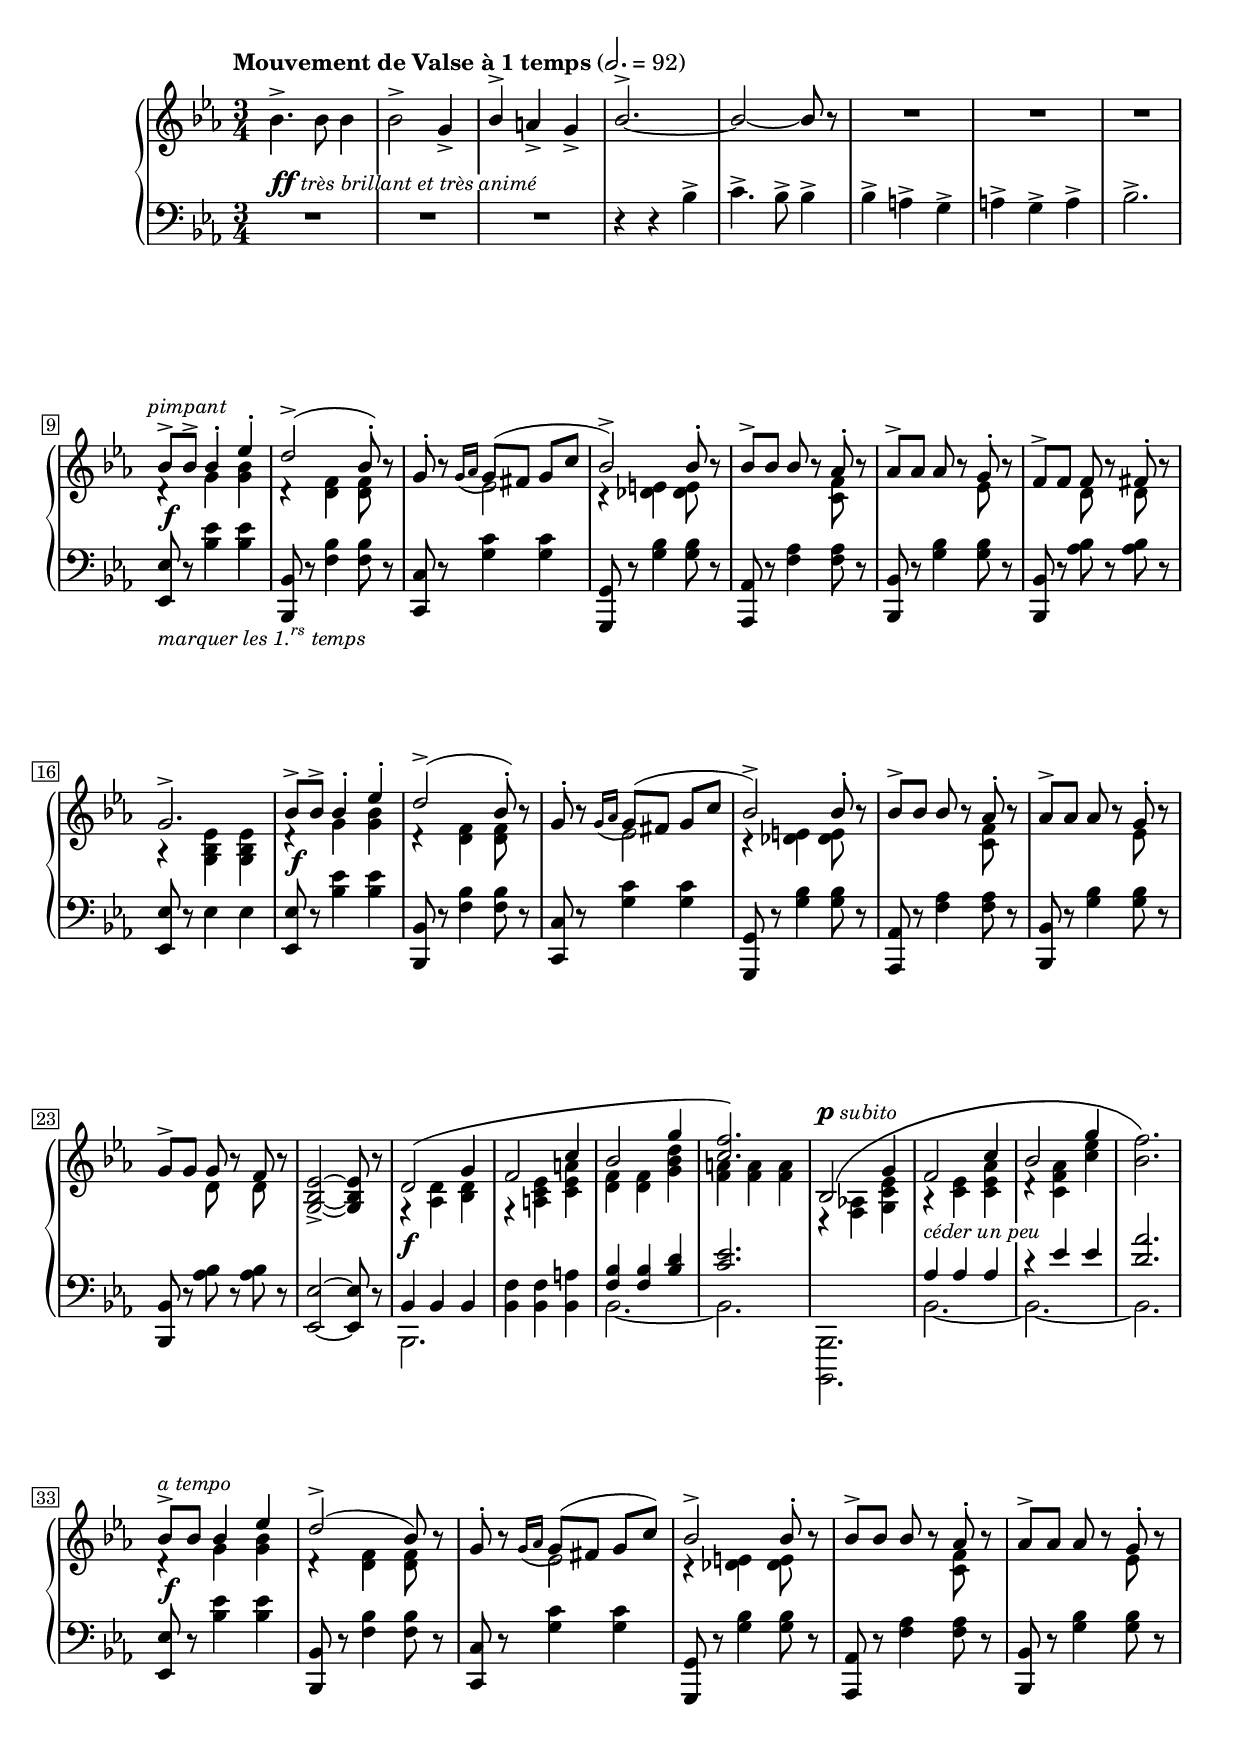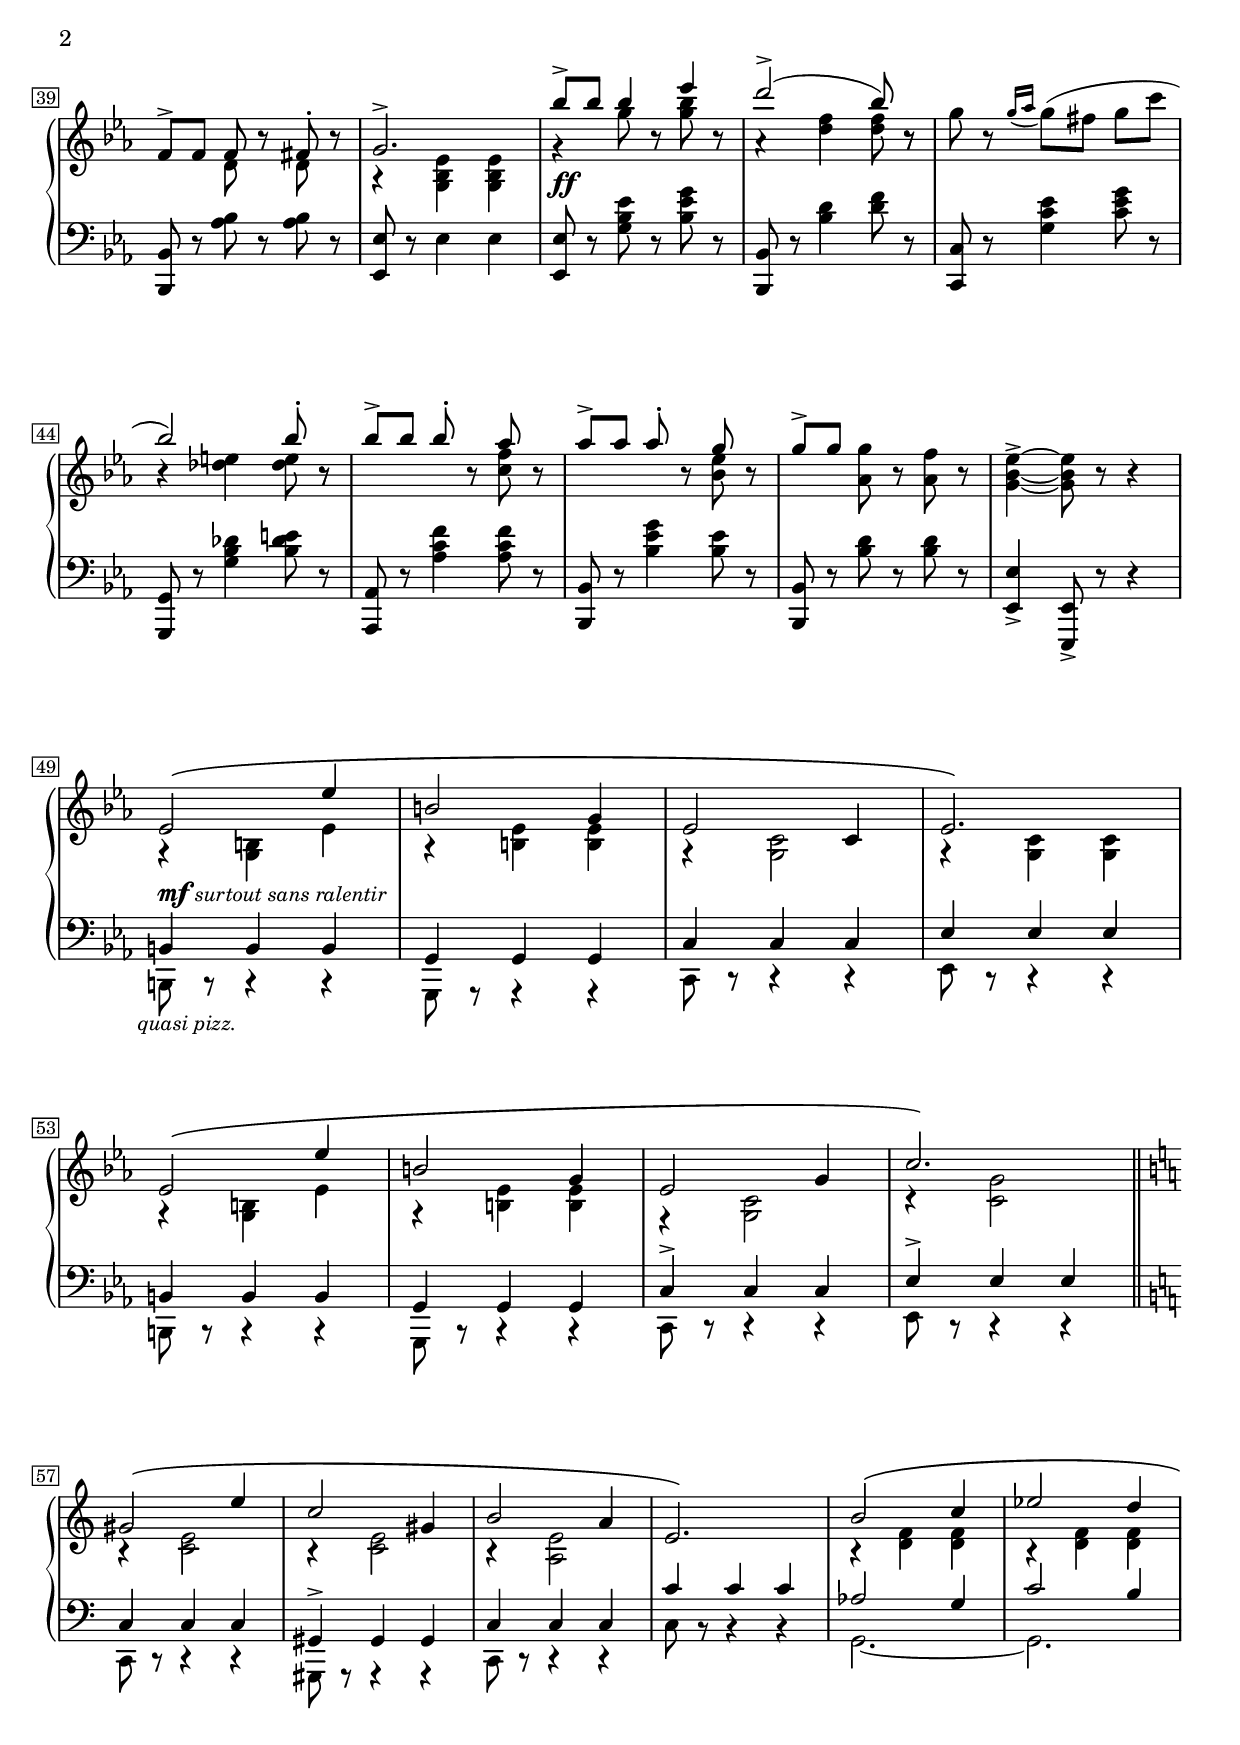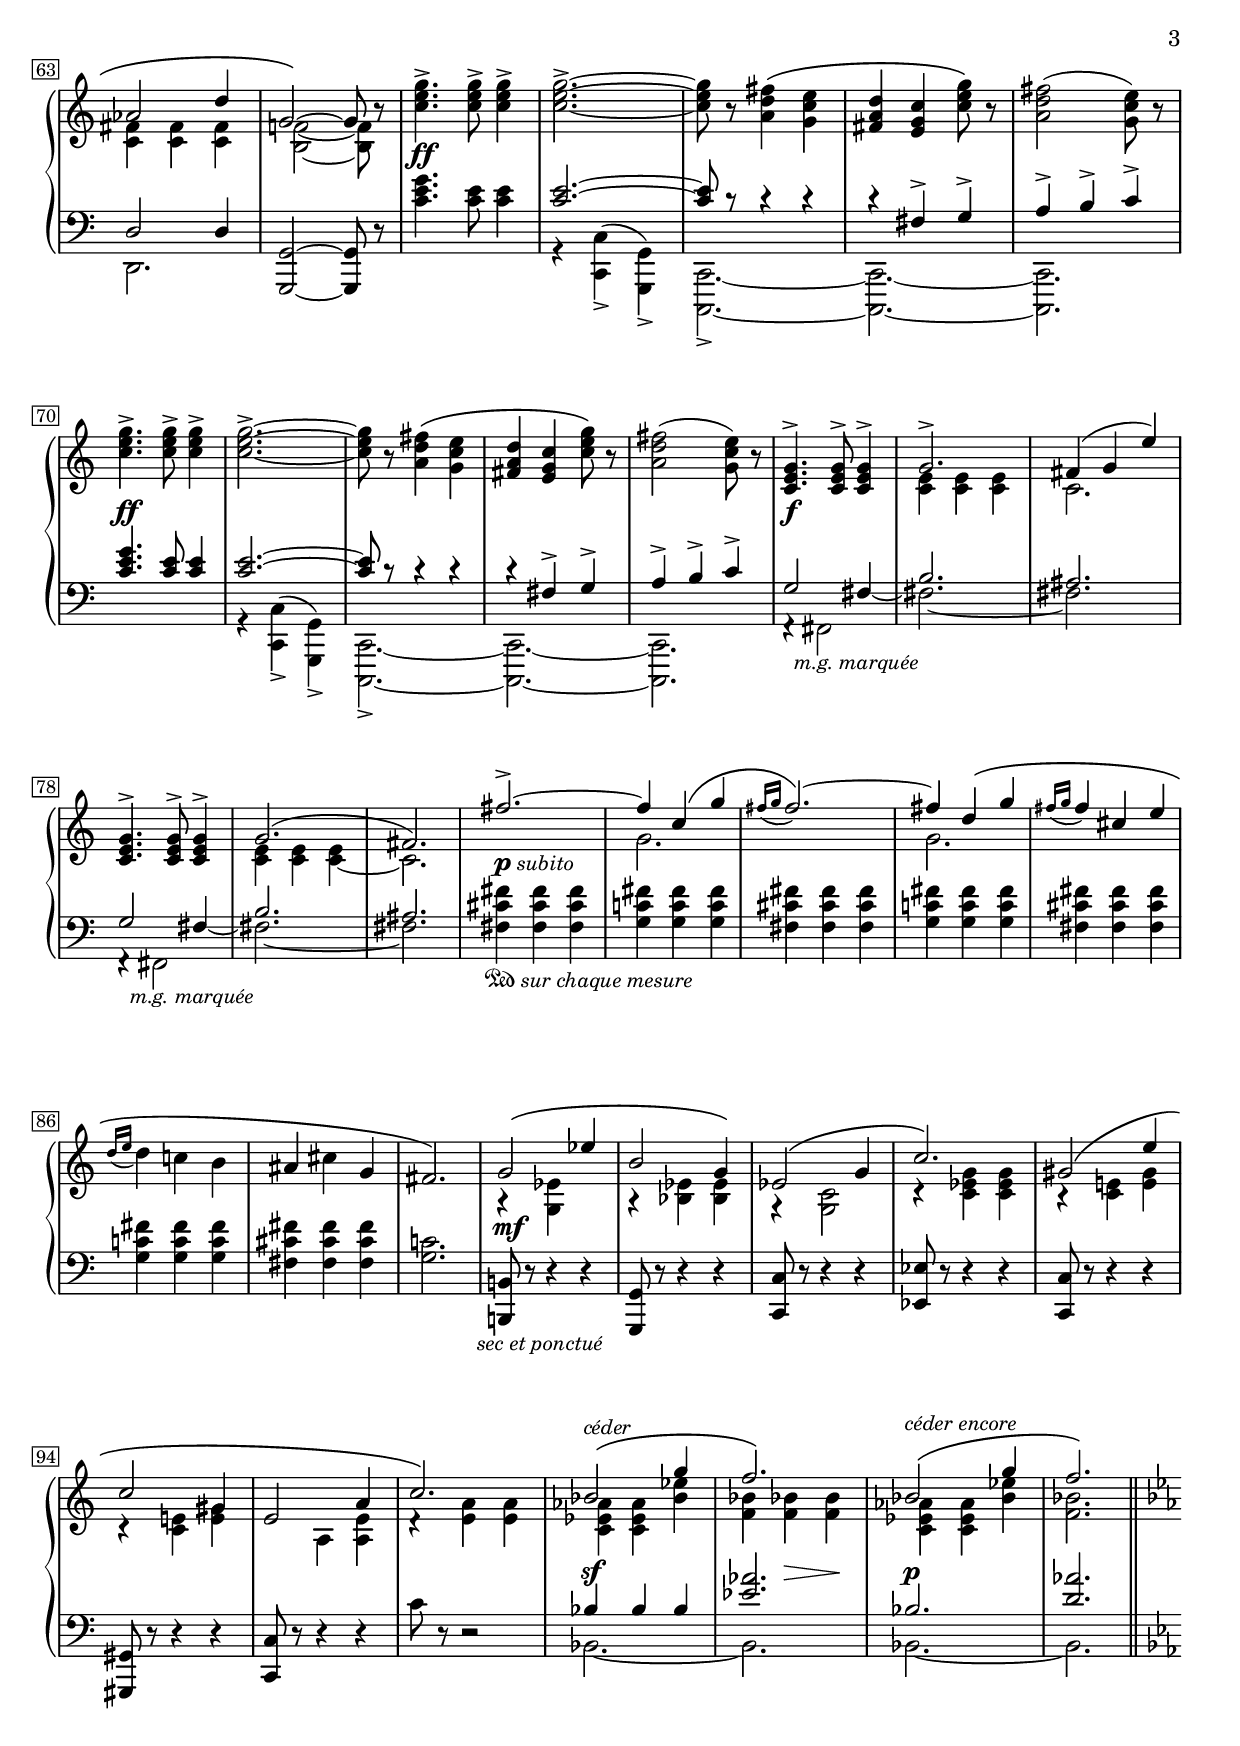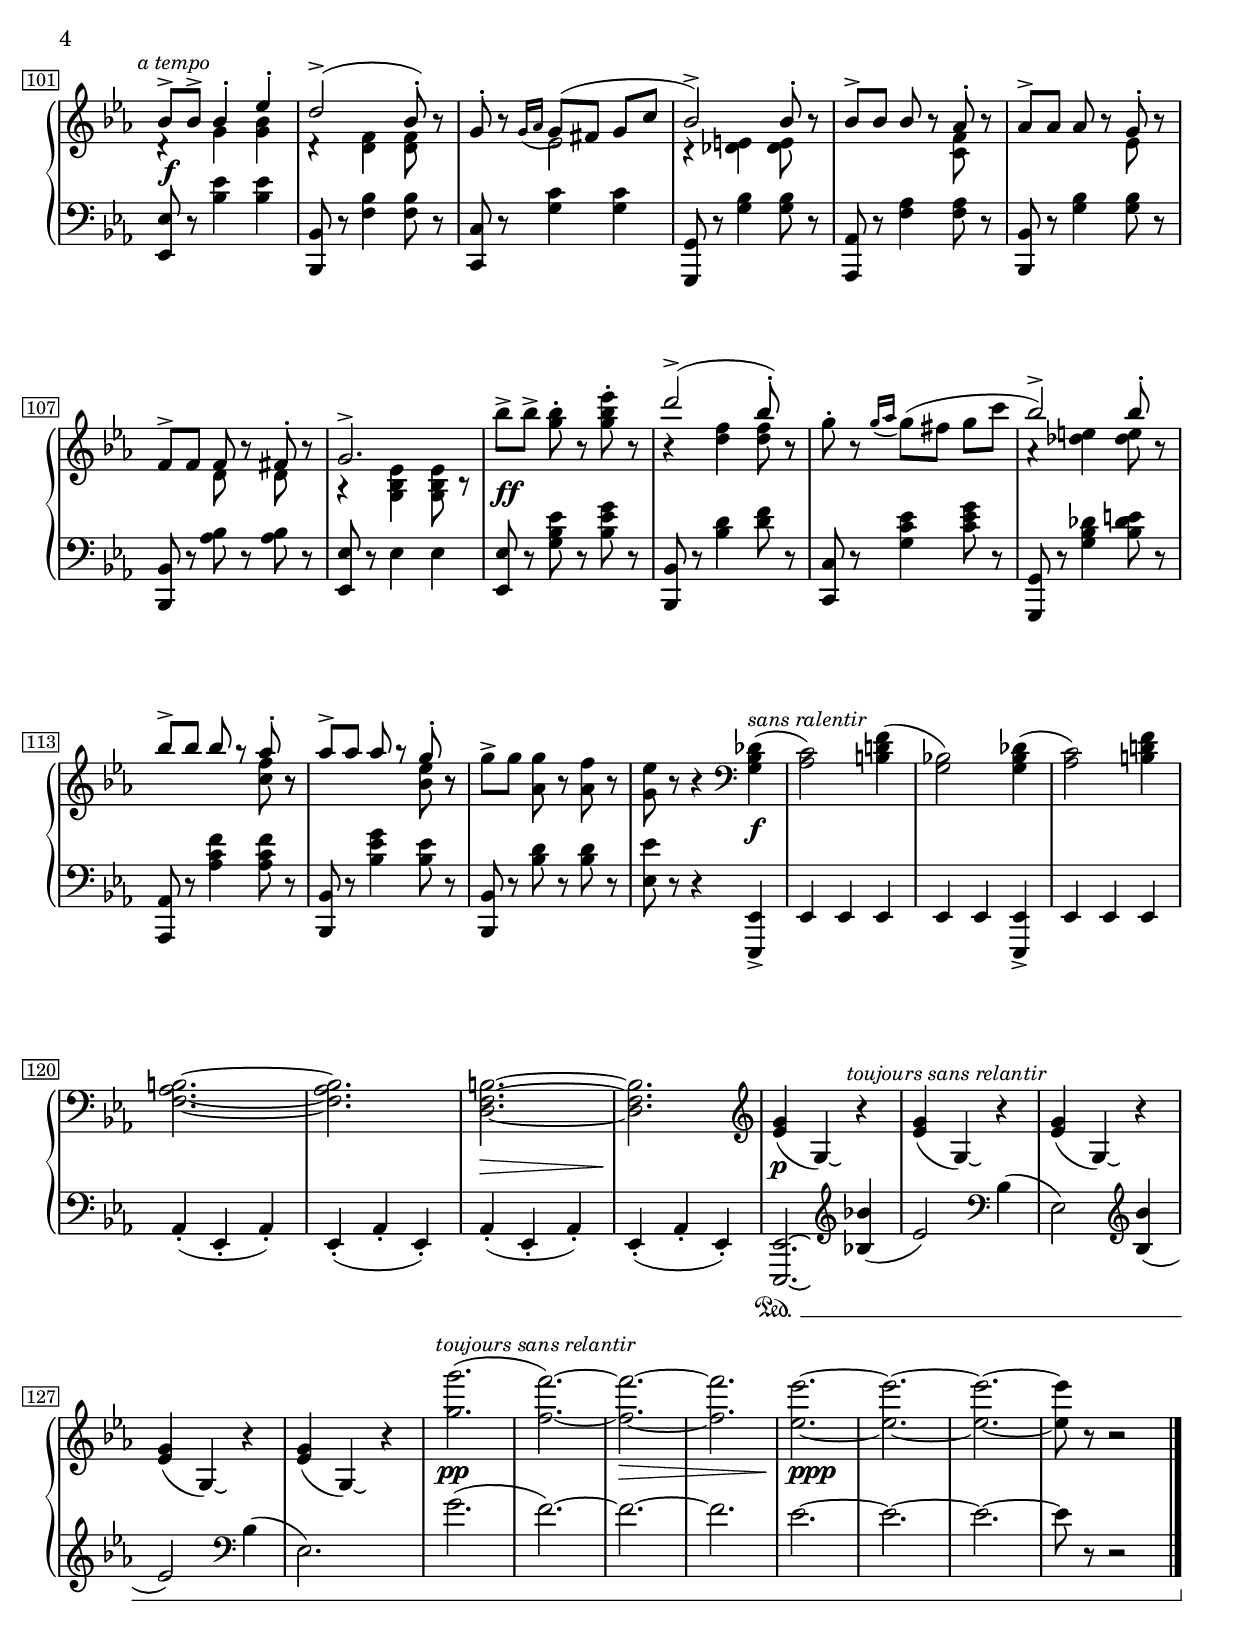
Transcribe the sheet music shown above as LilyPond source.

Global = {
  \key ees \major
  \time 3/4
  \include "../global.ly"
}

Sopran = \context Voice = "one" \relative c'' {
  \voiceOne
  \override MultiMeasureRest.staff-position = #0
  \override Rest.staff-position = #0
  \phrasingSlurNeutral\stemNeutral\slurNeutral\tieNeutral
  %1
  | \tempo "Mouvement de Valse à 1 temps" 2. = 92
    bes4.^> 8 4
  | 2-> g4_>
  | \stemUp\slurUp bes^> a!_> g_>
  | bes2.^>~
  %5
  | 2~ 8 r
  | R1*3/4
  | R1*3/4
  | R1*3/4
  | bes8^>^\markup { \hspace #-1 \small\italic "pimpant" } 8^> 4^. ees^.
  %10
  | d2^>( bes8^.) r
  | g^. r \slurDown\appoggiatura { g16 aes } \slurUp g8( fis g c
  | bes2^>) 8^. r
  | bes^> bes bes r aes^. r
  | aes^> aes aes r g^. r
  %15
  | f^> f f r fis^. r
  | g2.^>
  | bes8^> 8^> 4^. ees^.
  | d2^>( bes8^.) r
  | g^. r \slurDown\appoggiatura { g16 aes } \slurUp g8( fis g c
  %20
  | bes2^>) 8^. r
  | bes^> bes bes r aes^. r
  | aes^> aes aes r g^. r
  | g^> g g r f r
  | <g, bes ees>2~_> q8 r
  %25
  | \phrasingSlurUp
    d'2\( g4
  | f2 c'4
  | bes2 g'4
  | <c, f>2.\)
  | bes,2\(^\markup { \dynamic p \small\italic "subito" } g'4
  %30
  | f2 c'4
  | bes2 g'4
  | \stemDown <bes, f'>2.\)
    \break
  | \stemUp bes8^>^\markup { \small\italic "a tempo" } 8 4 ees
  | d2^>( bes8) r
  %35
  | g^. r \slurDown\appoggiatura { g16 aes } \slurUp g8( fis g c)
  | bes2^> 8^. r
  | bes^> bes bes r aes^. r
  | aes^> aes aes r g^. r
  | f^> f f r fis^. r
  %40
  | g2.^>
  | \stemUp bes'8^> 8 4 ees
  | d2^>( bes8) r
  | \stemDown g r \stemUp\slurDown\appoggiatura { g16 aes } \stemNeutral\slurUp g8( fis g c
  | \stemUp bes2) 8^. r
  %45
  | bes^> bes bes^. r aes r
  | aes^> aes aes^. r g r
  | g^> g s2
  | s2.
    \break
  | ees,2\( ees'4
  %50
  | b!2 g4
  | ees2 c4
  | ees2.\)
    \break
  | ees2\( ees'4
  | b!2 g4
  %55
  | ees2 g4
  | c2.\)
    \bar "||"
    \break
  | \key c \major
    gis2\( e'4
  | c2 gis4
  | b2 a4
  %60
  | e2.\)
  | b'2\( c4
  | ees2 d4
  | aes2 d4
  | g,2^~\) g8 r
    \stemNeutral
  %65
  \repeat unfold 2 {
  | <c e g>4.^> q8^> q4^>
  | q2.^>~
  | q8 r <a d fis>4\( <g c e>
  | <fis a d> <e g c> <c' e g>8\) r
  | <a d fis>2( <g c e>8) r
  }
  %75
  | <c, e g>4.^> q8^> q4^>
  | \stemUp\tieUp g'2.^>
  | fis4( g e')
  | <c, e g>4.^> q8^> q4^>
  | g'2.(
  %80
  | fis)
  | fis'^>~
  | fis4 c\( g'
  | \slurDown\appoggiatura { fis16 g } fis2.~\)
  | fis!4 d\( g
  %85
  | \appoggiatura { fis16 g } fis4 cis e
  | \appoggiatura { d16 e } \stemDown d4 c! b
  | \stemNeutral ais cis g
  | fis2.\)
  | \stemUp g2\( ees'4
  %90
  | b2 g4\)
  | ees2\( g4
  | c2.\)
  | gis2\( e'4
  | c2 gis4
  %95
  | e2 a4
  | c2.\)
  | bes2\(^\markup { \small\italic "céder" } g'4
  | f2.\)
  | bes,2\(^\markup { \small\italic "céder encore" }  g'4
  %100
  | f2.\)
    \bar "||"
    \pageBreak
  | \key ees \major
    \slurUp bes,8^>^\markup { \hspace #-2 \small\italic "a tempo" } 8^> 4^. ees^.
  | d2^>( bes8^.) r
  | g^. r \slurDown\appoggiatura { g16 aes } \slurUp g8( fis g c
  | bes2^>) 8^. r
  %105
  | bes^> bes bes r aes^. r
  | aes^> aes aes r g^. r
  | f^> f f r fis^. r
  | g2.^>
  | \stemNeutral bes'8^> 8^> <g bes>^. r <g bes ees>^. r
  %110
  | \stemUp d'2^>( bes8^.) r
  | \stemNeutral g^. r \slurDown\appoggiatura { \stemUp g16 aes } \slurUp\stemNeutral g8( fis g c
  | \stemUp bes2^>) 8^. r
  | bes^> bes bes a\rest aes^. r
  | aes^> aes aes a\rest g^. r
  %115
  | \stemDown g^> g <aes, g'> r <aes f'> r
  | <g ees'> r r4 \clef bass <g, bes des>4(^\markup {
       \small\italic "sans ralentir"
    }
  | <aes c>2) <b! d f>4(
  | <g bes>2) <g bes des>4(
  | <aes c>2) <b! d f>4
  %120
  | \tieNeutral <f aes b>2.~
  | q2.
  | <d f b>2.~
  | q2.
  | \clef treble
    \stemNeutral\slurNeutral
    <ees' g>4( g,)_\laissezVibrer r^\markup {
      \hspace #-1 \small\italic "toujours sans relantir"
    }
  %125
  \repeat unfold 4 {
  | <ees' g>4( g,)_\laissezVibrer r
  }
  | <g'' g'>2.(^\markup {
      \hspace #-1 \small\italic "toujours sans relantir"
    }
  %130
  | <f f'>~)
  | q~
  | q
  | <ees ees'>~
  | q~
  %135
  | q~
  | q8 r r2
  \fine
}

Alto = \context Voice = "two" \relative c' {
  \voiceTwo
  \override MultiMeasureRest.staff-position = #0
  \override Rest.staff-position = #0
  \stemDown
  %1
  | s2.*8
  | d4\rest g <g bes>
  %10
  | d4\rest <d f> q8 s
  | s4 ees2
  | c4\rest <des e>4 q8 s
  | s2 <c f>8 s
  | s2 ees8 s
  %15
  | s4 d8 s d s
  | a4\rest <g bes ees> q
  | d'4\rest g <g bes>
  | d4\rest <d f> q8 s
  | s4 ees2
  %20
  | c4\rest <des e>4 q8 s
  | s2 <c f>8 s
  | s2 ees8 s
  | s4 d8 s d s
  | s2.
  %25
  | f,4\rest <aes d> <bes d>
  | f\rest <a! c ees> <c ees a!>
  | <d f> q <g bes d>
  | <f a!> q q
  | d,\rest <f aes!> <g c ees>
  %30
  | a\rest <c ees> <c ees aes>
  | d\rest <c f aes> <c' ees>
  | s2.
  | d,4\rest g <g bes>
  | d4\rest <d f> q8 s
  %35
  | s4 ees2
  | c4\rest <des e>4 q8 s
  | s2 <c f>8 s
  | s2 ees8 s
  | s4 d8 s d s
  %40
  | a4\rest <g bes ees> q
  | g'\rest g'8 r <g bes> r
  | a,4\rest <d f>4 q8 r
  | s2.
  | r4 <des e!> q8 r
  %45
  | s2 <c f>8 s
  | s2 <bes ees>8 s
  | s4 <aes g'>8 r <aes f'> r
  | \tieNeutral <g bes ees>4~^> q8 r r4
  | g,4\rest <g b!> ees'
  %50
  | a,4\rest <b! ees> q
  | g4\rest <g c>2
  | g4\rest <g c> q
  | g4\rest <g b> ees'
  | g,4\rest <b ees> q
  %55
  | f4\rest <g c>2
  | c4\rest <c g'>2
  | b4\rest <c e>2
  | b4\rest <c e>2
  | b4\rest <a e'>2
  %60
  | s2.
  | b4\rest <d f>4 q
  | b4\rest <d f>4 q
  | <c fis> q q
  | <b f'!>2_~ q8 s
  %65
  | s2.*11
  %76
  | <c e>4 q q
  | c2.
  | s
  | <c e>4 q q_~
  %80
  | c2.
  | s
  | g'
  | s
  | g
  %85
  | s2.*4
  | \stemDown a,4\rest <g ees'> s
  %90
  | a\rest <bes ees> q
  | g\rest <g c>2
  | c4\rest <c ees g> q
  | b\rest <c e!> <e gis>
  | c\rest <c e!> <e gis>
  %95
  | s a, <a e'>
  | d\rest <e a> q
  | <c ees aes> q <bes' ees>
  | <f bes> q q
  | <c ees aes> q <bes' ees>
  %100
  | <f bes>2.
  | d4\rest g <g bes>
  | d4\rest <d f> q8 s
  | s4 ees2
  | c4\rest <des e>4 q8 s
  %105
  | s2 <c f>8 s
  | s2 ees8 s
  | s4 d8 s d s
  | a4\rest <g bes ees> q8 b\rest
  | s2.
  %110
  | b'4\rest <d f> q8 b\rest
  | s2.
  | a4\rest <des e!>4 q8 s
  | s2 <c f>8 r
  | s2 <bes ees>8 r
}

Tenor = \context Voice = "three" \relative c {
  \voiceThree
  \override MultiMeasureRest.staff-position = #0
  \override Rest.staff-position = #0
  \stemUp\slurNeutral
  %1
  | s2.*24
  %25
  | bes4 4 4
  | s2.
  | <f' bes>4 q <bes d>
  | <c ees>2.
  | s2.
  %30
  | aes4 4 4
  | c\rest ees ees
  | <d aes'>2.
  | s2.*16
  %49
  | b,!4 b b
  | g g g
  | c c c
  | ees ees ees
  | b b b
  | g g g
  %55
  | c^> c c
  | ees^> ees ees
  | c c c
  | gis^> gis gis
  | c c c
  %60
  | c' c c
  | aes2 g4
  | c2 b4
  | d,2 4
  | s2.
    \stemDown
  %65
  \repeat unfold 2 {
  | <c' e g>4. <c e>8 q4
  | \stemUp q2.~
  | q8 c\rest c4\rest c\rest
  | c\rest fis,^> g^>
  | a^> b^> c^>
  }
  %75
  \repeat unfold 2 {
  | \tieDown\stemUp g2 fis4~
  | \stemDown fis!2.~
  | fis!
  }
  | s2.*16
  %97
  | \stemUp bes4 bes bes
  | <ees aes>2.
  | bes
  | <d aes'>

}

Bass = \context Voice = "four" \relative c {
  \voiceFour
  \override MultiMeasureRest.staff-position = #0
  \override Rest.staff-position = #0
  \phrasingSlurNeutral\stemNeutral\slurNeutral\tieNeutral
  \set Timing.beamExceptions = #'()
  \set Timing.baseMoment = #(ly:make-moment 1/4)
  \set Timing.beatStructure = 1,1,1,1
  %1
  | R1*3/4
  | R1*3/4
  | R1*3/4
  | r4 r bes'^>
  %5
  | c4.^> bes8^> 4^>
  | 4^> a!^> g^>
  | a!^> g^> a^>
  | bes2.^>
  | <ees,, ees'>8_\markup \italic {
      \small "marquer les 1." \hspace #-0.5 \super "rs" \small "temps"
    }
    r <bes'' ees>4 q
  %10
  | <bes,, bes'>8 r <f'' bes>4 q8 r
  | <c, c'> r <g'' c>4 q
  | <g,, g'>8 r <g'' bes>4 q8 r
  | <aes,, aes'> r <f'' aes>4 q8 r
  | <bes,, bes'> r <g'' bes>4 q8 r
  %15
  | <bes,, bes'> r <aes'' bes> r q r
  | <ees, ees'> r ees'4 4
  | <ees, ees'>8 r <bes'' ees>4 q
  | <bes,, bes'>8 r <f'' bes>4 q8 r
  | <c, c'> r <g'' c>4 q
  %20
  | <g,, g'>8 r <g'' bes>4 q8 r
  | <aes,, aes'> r <f'' aes>4 q8 r
  | <bes,, bes'> r <g'' bes>4 q8 r
  | <bes,, bes'> r <aes'' bes> r q r
  | <ees, ees'>2~ q8 r
  %25
  | \stemDown\tieDown bes2.
  | <bes' f'>4 q <bes a'!>
  | bes2.~
  | bes
  | <bes,, bes'>2.
  %30
  | bes''2.~
  | bes~
  | bes
  | \stemNeutral
    <ees, ees'>8 r <bes'' ees>4 q
  | <bes,, bes'>8 r <f'' bes>4 q8 r
  %35
  | <c, c'> r <g'' c>4 q
  | <g,, g'>8 r <g'' bes>4 q8 r
  | <aes,, aes'> r <f'' aes>4 q8 r
  | <bes,, bes'> r <g'' bes>4 q8 r
  | <bes,, bes'> r <aes'' bes> r q r
  %40
  | <ees, ees'> r ees'4 4
  | <ees, ees'>8 r <g' bes ees> r <bes ees g> r
  | <bes,, bes'>8 r <bes'' d>4 <d f>8 r
  | <c,, c'>8 r <g'' c ees>4 <c ees g>8 r
  | <g,, g'>8 r <g'' bes des>4 <bes des e>8 r
  %45
  | <aes,, aes'>8 r <aes'' c f>4 q8 r
  | <bes,, bes'>8 r <bes'' ees g>4 <bes ees>8 r
  | <bes,, bes'>8 r <bes'' d>8 r q r
  | <ees,, ees'>4_> <ees, ees'>8_> r r4
  | \stemDown b'!8_\markup { \hspace #-2 \small\italic "quasi pizz." } b\rest b4\rest b\rest
  %50
  | g8 g\rest g4\rest g\rest
  | c8 c\rest c4\rest c\rest
  | ees8 c\rest c4\rest c\rest
  | b!8 b\rest b4\rest b\rest
  | g8 b\rest b4\rest b\rest
  %55
  | c8 c\rest c4\rest c\rest
  | ees8 c\rest c4\rest c\rest
    \bar "||"
  | \key c \major
    c8 c\rest c4\rest c\rest
  | gis8 g\rest g4\rest g\rest
  | c8 c\rest c4\rest c\rest
  %60
  | c'8 b\rest b4\rest b\rest
  | g2.~
  | g
  | d
  | \stemNeutral\tieNeutral <g, g'>2~ q8 r
    \stemDown
  %65
  \repeat unfold 2 {
  | s2.
  | g'4\rest <c, c'>_>( <g g'>_>)
  | \tieDown <c, c'>2._>~
  | q~
  | q
  }
  %75
  \repeat unfold 2 {
  | \stemDown f'4\rest_\markup { \hspace #1 \small\italic "m.g. marquée" } fis2
  | \stemUp b'2.
  | ais
  }
  %81
  | \stemDown <fis cis' fis>4_\markup \small\italic {
      \hspace #-1 \musicglyph #"pedal.Ped" "sur chaque mesure"
    }
    q q
  | <g c fis> q q
  \repeat unfold 2 {
  | <fis cis' fis>4 q q
  | <g c fis> q q
  }
  | <fis cis' fis>4 q q
  | <g c>2.
  | \stemNeutral <b,,! b'!>8_\markup \small\italic { \hspace #-2 "sec et ponctué" } r r4 r
  %90
  | <g g'>8 r r4 r
  | <c c'>8 r r4 r
  | <ees ees'>8 r r4 r
  | <c c'>8 r r4 r
  | <gis gis'>8 r r4 r
  %95
  | <c c'>8 r r4 r
  | c''8 r r2
  | \stemDown bes,2.~
  | bes
  | bes~
  %100
  | bes
    \bar "||"
  | \key ees \major
    \stemNeutral <ees, ees'>8 r <bes'' ees>4 q
  | <bes,, bes'>8 r <f'' bes>4 q8 r
  | <c, c'> r <g'' c>4 q
  | <g,, g'>8 r <g'' bes>4 q8 r
  %105
  | <aes,, aes'> r <f'' aes>4 q8 r
  | <bes,, bes'> r <g'' bes>4 q8 r
  | <bes,, bes'> r <aes'' bes> r q r
  | <ees, ees'> r ees'4 4
  | <ees, ees'>8 r <g' bes ees> r <bes ees g> r
  %110
  | <bes,, bes'>8 r <bes'' d>4 <d f>8 r
  | <c,, c'>8 r <g'' c ees>4 <c ees g>8 r
  | <g,, g'>8 r <g'' bes des>4 <bes des e>8 r
  | <aes,, aes'>8 r <aes'' c f>4 q8 r
  | <bes,, bes'>8 r <bes'' ees g>4 <bes ees>8 r
  %115
  | <bes,, bes'>8 r <bes'' d>8 r q r
  | <ees, ees'> r r4 <ees,, ees'>_>
  | ees' ees ees
  | ees ees <ees, ees'>_>
  | ees' ees ees
  %120
  \repeat unfold 2 {
  | aes_.( ees_. aes_.)
  | ees_.( aes_. ees_.)
  }
  | \set Staff.pedalSustainStyle = #'mixed
    <ees,\laissezVibrer ees'^\laissezVibrer>2.*2/3\sustainOn
    \clef treble
    <bes''' bes'!>4(
  %125
  | ees2) \clef bass bes4(
  | ees,2)
    \clef treble
    <bes' bes'>4(
  | ees2) \clef bass bes4(
  | ees,2.)
  | g'2.(
  %130
  | \tieUp f~)
  | f~
  | f
  | ees~
  | ees~
  %132
  | ees~
  | ees8 r r2
  \fine
}

centerDynamics = {
  %1
  | s2.-\markup {
      \dynamic ff \whiteout \small\italic "très brillant et très animé"
    }
  | s2.*7
  | s2.\f
  | s2.*7
  %17
  | s2.\f
  | s2.*7
  %25
  | s2.\f
  | s2.*4
  %30
  | s2.^\markup { \whiteout \small\italic "céder un peu" }
  | s2.*2
  | s2.\f
  | s2.*7
  %41
  | s2.\ff
  | s2.*7
  %49
  | s2.-\markup { \dynamic mf \whiteout \small\italic "surtout sans ralentir" }
  | s2.*15
  %65
  | s2.\ff
  | s2.*4
  %70
  | s2.\ff
  | s2.*4
  %75
  | s2.\f
  | s2.*5
  | s2.-\markup { \dynamic p \small\italic "subito" }
  | s2.*7
  %89
  | s2.\mf
  | s2.*7
  %97
  | s2.\sf
  | s4 s\> s\!
  | s2.\p
  %100
  | s2.
  | s2.\f
  | s2.*7
  %109
  | s2.\ff
  | s2.*6
  %116
  | s2 s4\f
  | s2.*5
  | s4\> s2
  | s4\! s2
  %124
  | s2.\p
  | s2.*4
  | s2.\pp
  | s2.
  | s4\> s2
  | s2.
  | s4\! s2\ppp
}

\score {
  \new PianoStaff \with { connectArpeggios = ##t }
  <<
    \accidentalStyle Score.piano
    \context Staff = "upper" <<
      \set Staff.midiInstrument = #"acoustic grand"
      \Global
      \clef treble
      \Sopran
      \Alto
    >>
    \context Dynamics <<
      \Global \centerDynamics
    >>
    \context Staff = "lower" <<
      \set Staff.midiInstrument = #"acoustic grand"
      \Global
      \clef bass
      \Tenor
      \Bass
    >>
  >>
  \header {
    composer = "Francis Poulenc"
    arranger = \markup \italic { "Paris Novembre 1941"}
    opus = #f
    title = \markup {
      \fill-line {
        \center-column {
          \line { \abs-fontsize #10 \normal-text\italic "à Edwige Feuillère" }
          \null
          \line { \abs-fontsize #18 "IMPROVISATION" }
          \line \abs-fontsize #13 { "en mi" \raise #0.6 \flat "majeur" }
          \line \abs-fontsize #13 { \italic "(HOMMAGE À SCHUBERT)" }
          \null\null
        }
      }
    }
    subtitle = #f
  }
  \layout {
    \context {
      \PianoStaff
      % More space between staves in the same PianoStaff
      %\override StaffGrouper.staff-staff-spacing.minimum-distance = 14
      %\override TextScript.font-shape = #'italic
    }
  }
  \midi {
    \tempo 2 = 120
  }
}

%\markup { \column { \fill-line { "" \tiny\italic "Paris November 1941" } } }
